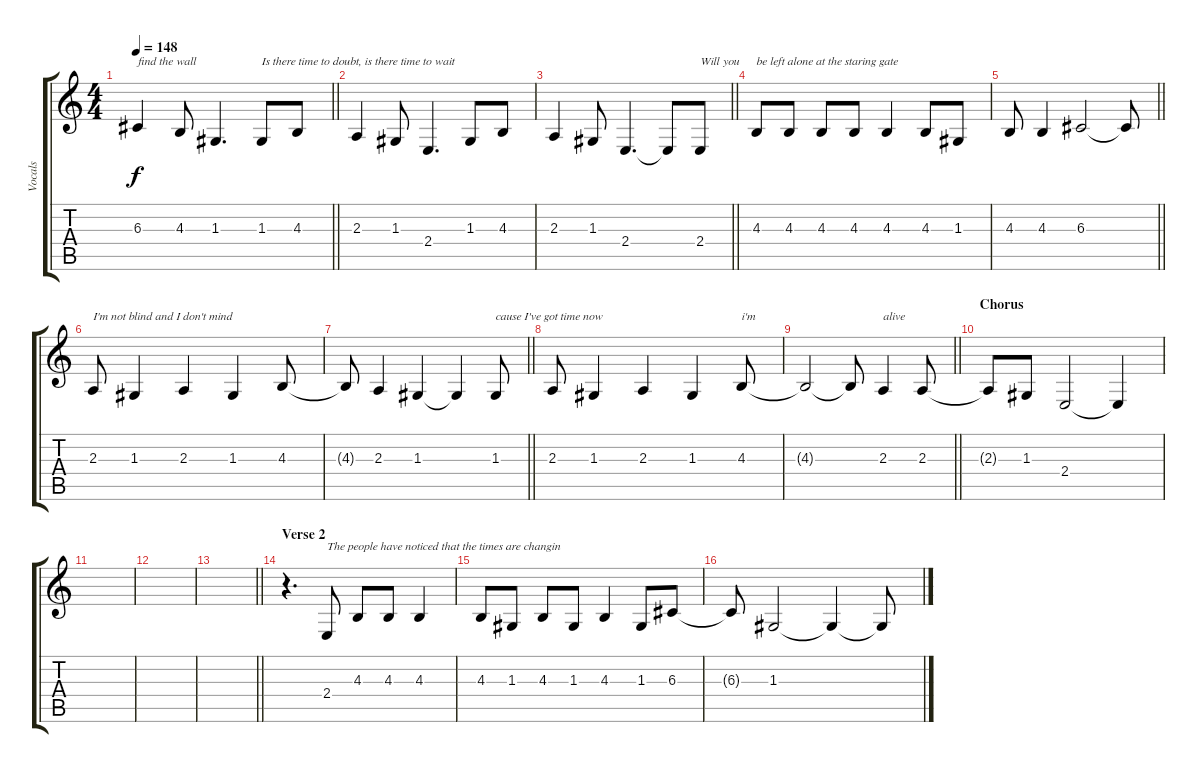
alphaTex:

\track ("Vocals" "Vocals") {instrument tenorsax}
\staff {score tabs}
\tuning (E4 B3 G3 D3 A2 E2) {hide}
\ts (4 4)
\tempo 148
\clef g2
\barLineRight lightlight
\ks c
6.3.4{txt "find the wall" dy f} 4.3.8 1.3.4{d} 1.3.8{txt "Is there time to doubt, is there time to wait"} 4.3.8 |
2.3.4 1.3.8 2.4.4{d} 1.3.8 4.3.8 |
\barLineRight lightlight
2.3.4 1.3.8 2.4.4{d} 2.4{t}.8 2.4.8{txt "Will you"} |
4.3.8{txt "be left alone at the staring gate"} 4.3.8 4.3.8 4.3.8 4.3.4 4.3.8 1.3.8 |
\barLineRight lightlight
4.3.8 4.3.4 6.3.2 6.3{t}.8 |
2.3.8{txt "I'm not blind and I don't mind "} 1.3.4 2.3.4 1.3.4 4.3.8 |
\barLineRight lightlight
4.3{t}.8 2.3.4 1.3.4 1.3{t}.4 1.3.8{txt "cause I've got time now"} |
2.3.8 1.3.4 2.3.4 1.3.4 4.3.8{txt "i'm"} |
\barLineRight lightlight
4.3{t}.2 4.3{t}.8 2.3.4{txt "alive"} 2.3.8 |
\section ("" "Chorus")
2.3{t}.8 1.3.8 2.4.2 2.4{t}.4 |
|
|
\barLineRight lightlight
|
\section ("" "Verse 2")
r.4{d} 2.4.8{txt "The people have noticed that the times are changin"} 4.3.8 4.3.8 4.3.4 |
4.3.8 1.3.8 4.3.8 1.3.8 4.3.4 1.3.8 6.3.8 |
6.3{t}.8 1.3.2 1.3{t}.4 1.3{t}.8
